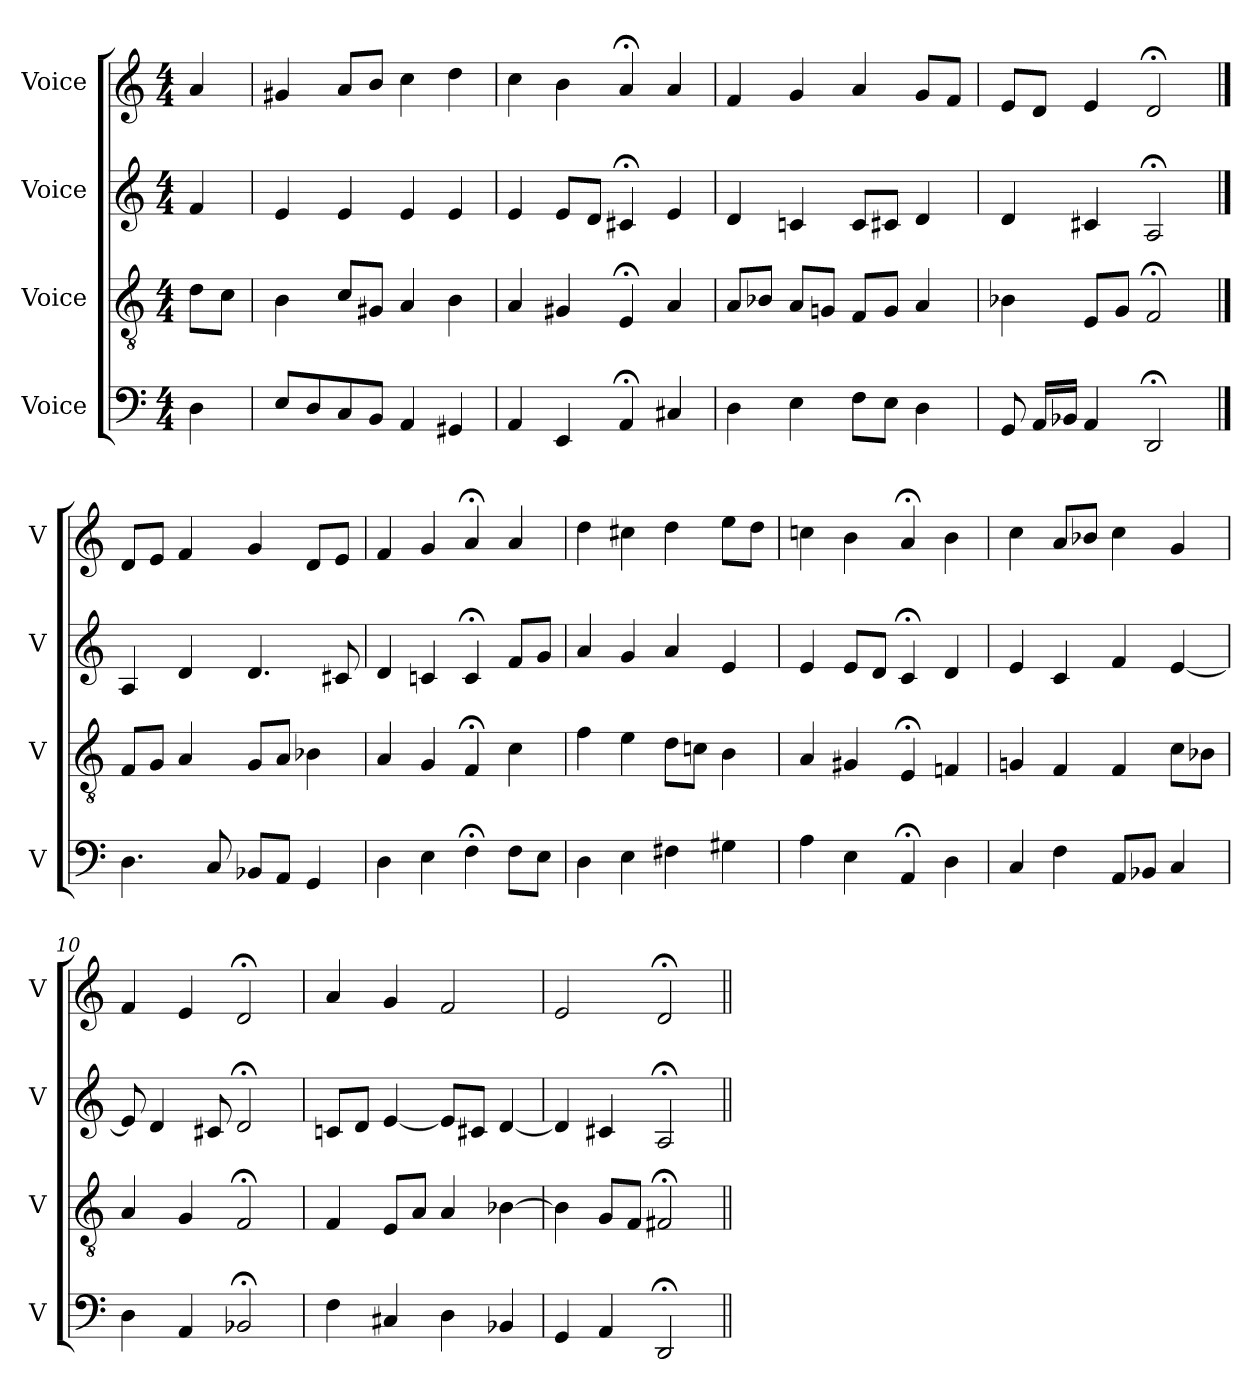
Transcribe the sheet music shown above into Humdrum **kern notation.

**kern	**kern	**kern	**kern
*part4	*part3	*part2	*part1
*staff4	*staff3	*staff2	*staff1
*I"Voice	*I"Voice	*I"Voice	*I"Voice
*I'V	*I'V	*I'V	*I'V
*clefF4	*clefGv2	*clefG2	*clefG2
*k[]	*k[]	*k[]	*k[]
*M4/4	*M4/4	*M4/4	*M4/4
*MM100	*MM100	*MM100	*MM100
=	=	=	=
4D\	8d\L	4f/	4a/
.	8c\J	.	.
=1	=1	=1	=1
8E/L	4B\	4e/	4g#X/
8D/	.	.	.
8C/	8c/L	4e/	8a/L
8BB/J	8G#X/J	.	8b/J
4AA/	4A/	4e/	4cc\
4GG#X/	4B\	4e/	4dd\
=2	=2	=2	=2
4AA/	4A/	4e/	4cc\
4EE/	4G#X/	8e/L	4b\
.	.	8d/J	.
4AA;/	4E;/	4c#X;/	4a;/
4C#X/	4A/	4e/	4a/
=3	=3	=3	=3
4D\	8A/L	4d/	4f/
.	8B-X/J	.	.
4E\	8A/L	4cn/	4g/
.	8Gn/J	.	.
8F\L	8F/L	8c/L	4a/
8E\J	8G/J	8c#X/J	.
4D\	4A/	4d/	8g/L
.	.	.	8f/J
=4	=4	=4	=4
8GG/	4B-X\	4d/	8e/L
16AA/LL	.	.	8d/J
16BB-X/JJ	.	.	.
4AA/	8E/L	4c#X/	4e/
.	8G/J	.	.
2DD;/	2F;/	2A;/	2d;/
!!LO:LB:g=z
==5	==5	==5	==5
4.D\	8F/L	4A/	8d/L
.	8G/J	.	8e/J
.	4A/	4d/	4f/
8C/	.	.	.
8BB-X/L	8G/L	4.d/	4g/
8AA/J	8A/J	.	.
4GG/	4B-X\	.	8d/L
.	.	8c#X/	8e/J
=6	=6	=6	=6
4D\	4A/	4d/	4f/
4E\	4G/	4cn/	4g/
4F;\	4F;/	4c;/	4a;/
8F\L	4c\	8f/L	4a/
8E\J	.	8g/J	.
=7	=7	=7	=7
4D\	4f\	4a/	4dd\
4E\	4e\	4g/	4cc#X\
4F#X\	8d\L	4a/	4dd\
.	8cn\J	.	.
4G#X\	4B\	4e/	8ee\L
.	.	.	8dd\J
=8	=8	=8	=8
4A\	4A/	4e/	4ccn\
4E\	4G#X/	8e/L	4b\
.	.	8d/J	.
4AA;/	4E;/	4c;/	4a;/
4D\	4Fn/	4d/	4b\
!!LO:LB:g=z
=9	=9	=9	=9
4C/	4Gn/	4e/	4cc\
4F\	4F/	4c/	8a/L
.	.	.	8b-X/J
8AA/L	4F/	4f/	4cc\
8BB-X/J	.	.	.
4C/	8c\L	[4e/	4g/
.	8B-X\J	.	.
=10	=10	=10	=10
4D\	4A/	8e/]	4f/
.	.	4d/	.
4AA/	4G/	.	4e/
.	.	8c#X/	.
2BB-X;/	2F;/	2d;/	2d;/
=11	=11	=11	=11
4F\	4F/	8cn/L	4a/
.	.	8d/J	.
4C#X/	8E/L	[4e/	4g/
.	8A/J	.	.
4D\	4A/	8e/L]	2f/
.	.	8c#X/J	.
4BB-X/	[4B-X\	[4d/	.
=12	=12	=12	=12
4GG/	4B-\]	4d/]	2e/
4AA/	8G/L	4c#X/	.
.	8F/J	.	.
2DD;/	2F#X;/	2A;/	2d;/
=||	=||	=||	=||
*-	*-	*-	*-
